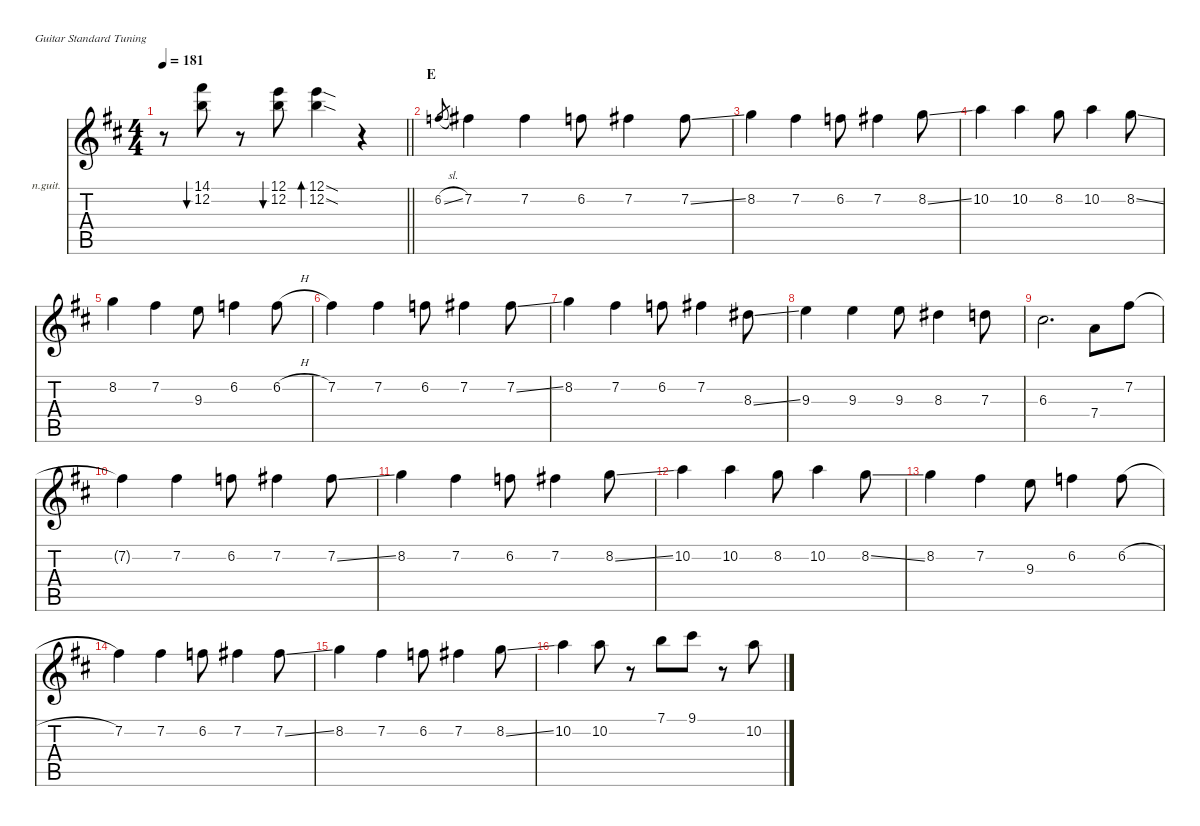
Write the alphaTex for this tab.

\hideDynamics
\bracketExtendMode nobrackets
\firstSystemTrackNameOrientation horizontal
\otherSystemsTrackNameOrientation horizontal
\track ("A.Guitar 1" "n.guit.") {instrument acousticguitarnylon}
\staff {score tabs}
\tuning (E4 B3 G3 D3 A2 E2)
\ts (4 4)
\tempo 181
\clef g2
\barLineRight lightlight
\ks d
r.8{dy f} (14.1{acc #} 12.2{acc forcenatural}).8{bu 60} r.8 (12.1{acc forcenatural} 12.2{acc forcenatural}).8{bu 60} (12.1{sod acc forcenatural} 12.2{sod acc forcenatural}).4{bd 60} r.4 |
\section ("" "E")
6.2{sl acc forcenatural}.8{gr dy mf} 7.2{acc #}.4{dy f} 7.2{acc #}.4 6.2{acc forcenatural}.8 7.2{acc #}.4 7.2{ss acc #}.8 |
8.2{acc forcenatural}.4 7.2{acc #}.4 6.2{acc forcenatural}.8 7.2{acc #}.4 8.2{ss acc forcenatural}.8 |
10.2{acc forcenatural}.4 10.2{acc forcenatural}.4 8.2{acc forcenatural}.8 10.2{acc forcenatural}.4 8.2{ss acc forcenatural}.8 |
8.2{acc forcenatural}.4 7.2{acc #}.4 9.3{acc forcenatural}.8 6.2{acc forcenatural}.4 6.2{h acc forcenatural}.8 |
7.2{acc #}.4 7.2{acc #}.4 6.2{acc forcenatural}.8 7.2{acc #}.4 7.2{ss acc #}.8 |
8.2{acc forcenatural}.4 7.2{acc #}.4 6.2{acc forcenatural}.8 7.2{acc #}.4 8.3{ss acc #}.8 |
9.3{acc forcenatural}.4 9.3{acc forcenatural}.4 9.3{acc forcenatural}.8 8.3{acc #}.4 7.3{acc forcenatural}.8 |
6.3{acc #}.2{d} 7.4{acc forcenatural}.8 7.2{acc #}.8 |
7.2{t acc #}.4 7.2{acc #}.4 6.2{acc forcenatural}.8 7.2{acc #}.4 7.2{ss acc #}.8 |
8.2{acc forcenatural}.4 7.2{acc #}.4 6.2{acc forcenatural}.8 7.2{acc #}.4 8.2{ss acc forcenatural}.8 |
10.2{acc forcenatural}.4 10.2{acc forcenatural}.4 8.2{acc forcenatural}.8 10.2{acc forcenatural}.4 8.2{ss acc forcenatural}.8 |
8.2{acc forcenatural}.4 7.2{acc #}.4 9.3{acc forcenatural}.8 6.2{acc forcenatural}.4 6.2{h acc forcenatural}.8 |
7.2{acc #}.4 7.2{acc #}.4 6.2{acc forcenatural}.8 7.2{acc #}.4 7.2{ss acc #}.8 |
8.2{acc forcenatural}.4 7.2{acc #}.4 6.2{acc forcenatural}.8 7.2{acc #}.4 8.2{ss acc forcenatural}.8 |
10.2{acc forcenatural}.4 10.2{acc forcenatural}.8 r.8 7.1{acc forcenatural}.8 9.1{acc #}.8 r.8 10.2{acc forcenatural}.8
